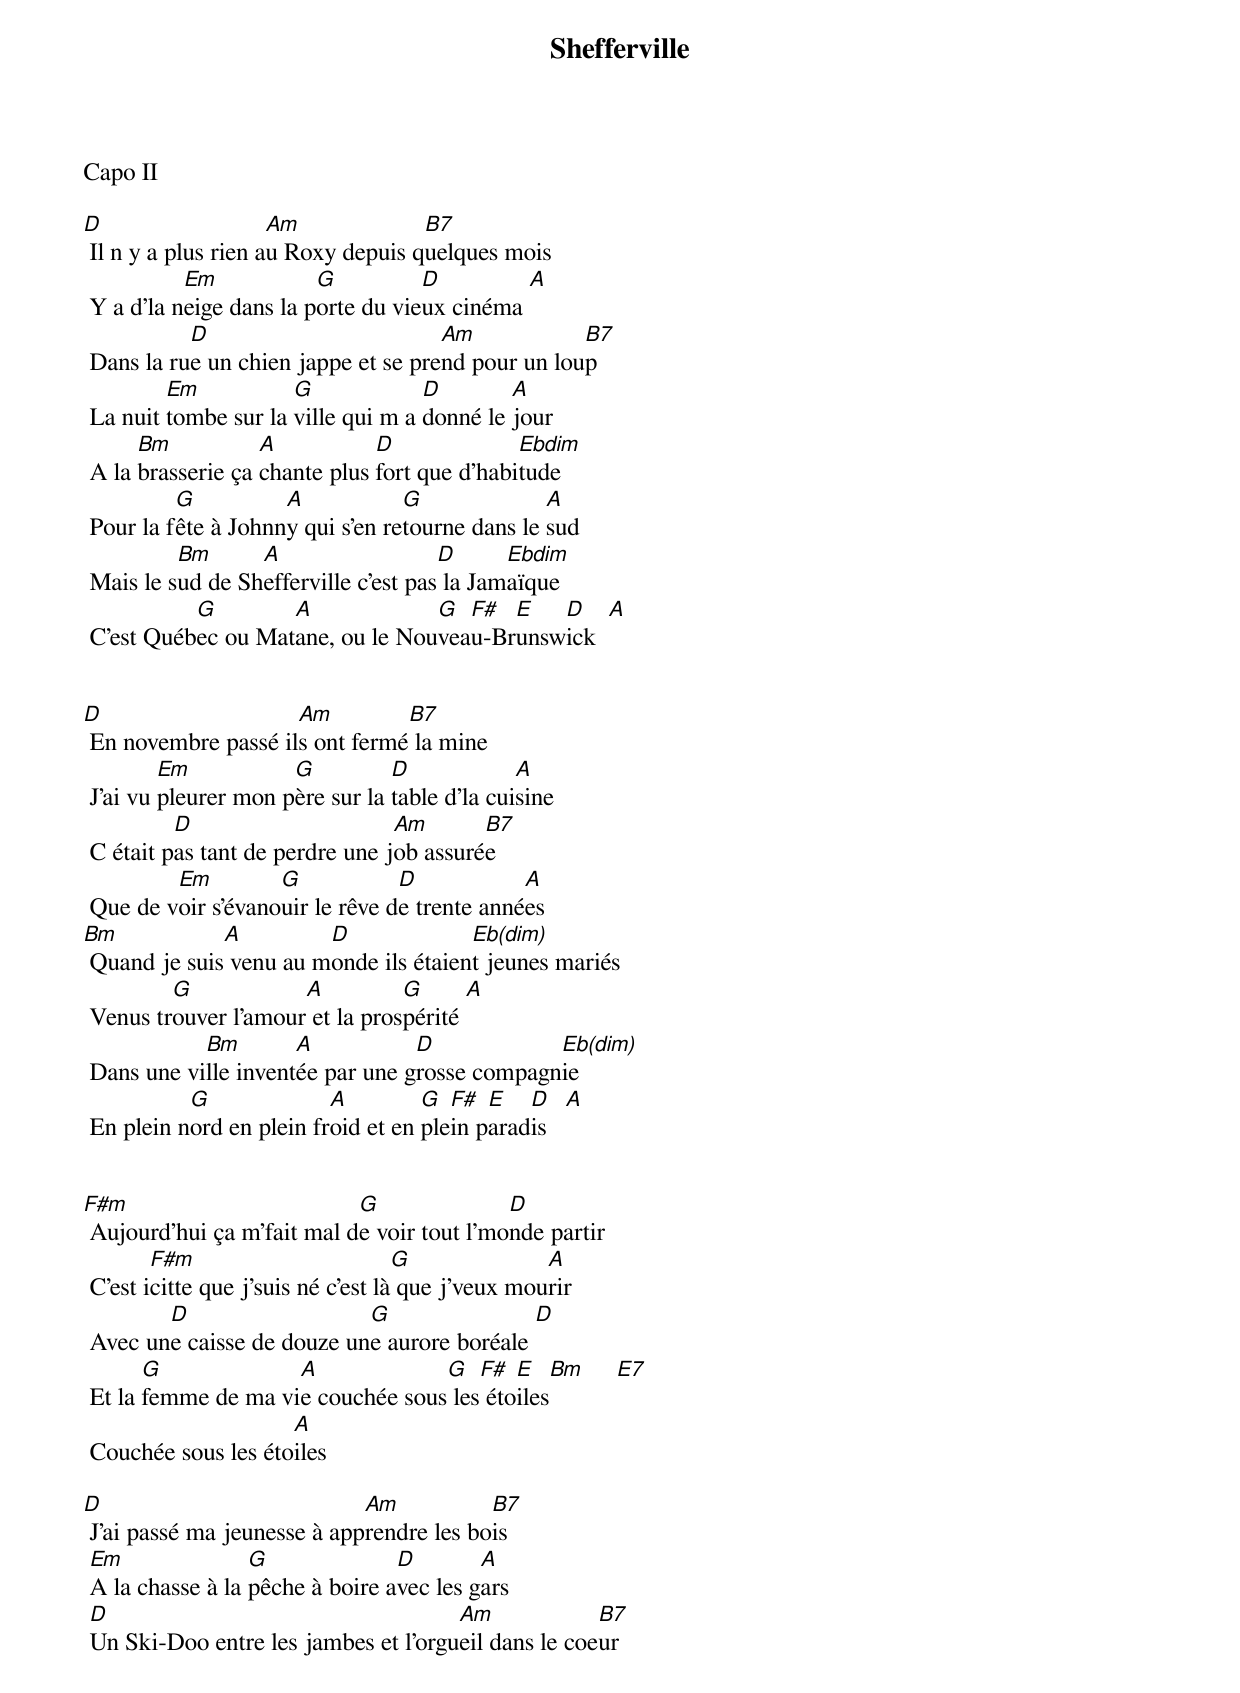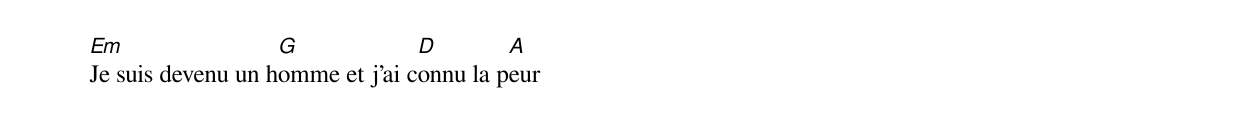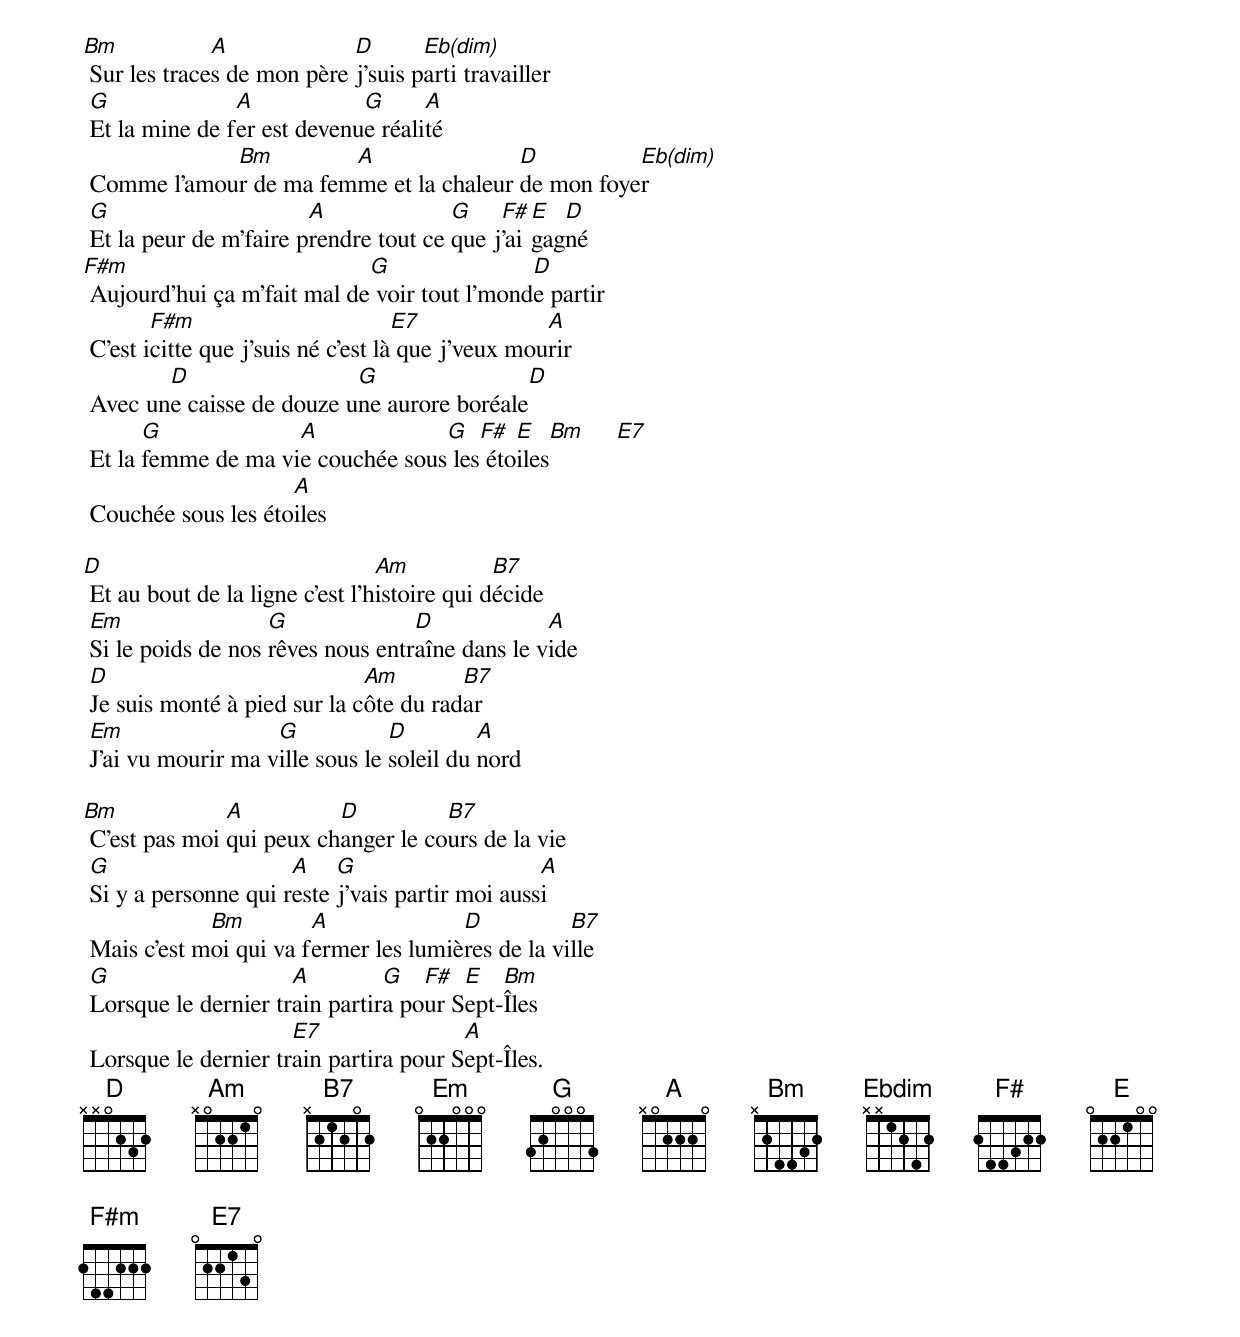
{t:Shefferville}
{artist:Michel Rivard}
Capo II

[D] Il n y a plus rien a[Am]u Roxy depuis q[B7]uelques mois
 Y a d'la n[Em]eige dans la p[G]orte du vie[D]ux cinéma [A]
 Dans la ru[D]e un chien jappe et se pre[Am]nd pour un lou[B7]p
 La nuit [Em]tombe sur la [G]ville qui m a [D]donné le [A]jour
 A la [Bm]brasserie ça [A]chante plus [D]fort que d'habi[Ebdim]tude
 Pour la f[G]ête à Johnn[A]y qui s'en re[G]tourne dans le [A]sud
 Mais le s[Bm]ud de Sh[A]efferville c'est pas[D] la Jam[Ebdim]aïque
 C'est Québ[G]ec ou Mat[A]ane, ou le Nou[G]vea[F#]u-Br[E]unsw[D]ick  [A]


[D] En novembre passé il[Am]s ont fermé[B7] la mine
 J'ai vu [Em]pleurer mon p[G]ère sur la [D]table d'la cui[A]sine
 C était p[D]as tant de perdre une j[Am]ob assuré[B7]e
 Que de v[Em]oir s'évano[G]uir le rêve d[D]e trente anné[A]es
[Bm] Quand je suis[A] venu au m[D]onde ils étaien[Eb(dim)]t jeunes mariés
 Venus tr[G]ouver l'amour[A] et la pros[G]périté [A]
 Dans une vi[Bm]lle invent[A]ée par une g[D]rosse compagn[Eb(dim)]ie
 En plein n[G]ord en plein fr[A]oid et en [G]ple[F#]in p[E]arad[D]is   [A]


[F#m] Aujourd'hui ça m'fait mal d[G]e voir tout l'mo[D]nde partir
 C'est i[F#m]citte que j'suis né c'est là[G] que j'veux mou[A]rir
 Avec un[D]e caisse de douze un[G]e aurore boréale [D]
 Et la [G]femme de ma vi[A]e couchée sous[G] les[F#] éto[E]iles[Bm]     [E7]
 Couchée sous les éto[A]iles

[D] J'ai passé ma jeunesse à app[Am]rendre les bo[B7]is
 [Em]A la chasse à la [G]pêche à boire a[D]vec les g[A]ars
 [D]Un Ski-Doo entre les jambes et l'orgu[Am]eil dans le coe[B7]ur
 [Em]Je suis devenu un h[G]omme et j'ai c[D]onnu la p[A]eur
{new_page}
[Bm] Sur les trace[A]s de mon père [D]j'suis p[Eb(dim)]arti travailler
 [G]Et la mine de f[A]er est devenu[G]e réali[A]té
 Comme l'amou[Bm]r de ma fem[A]me et la chaleur [D]de mon foye[Eb(dim)]r
 [G]Et la peur de m'faire p[A]rendre tout ce [G]que j[F#]'ai [E]gag[D]né
[F#m] Aujourd'hui ça m'fait mal de[G] voir tout l'mond[D]e partir
 C'est i[F#m]citte que j'suis né c'est là[E7] que j'veux mou[A]rir
 Avec un[D]e caisse de douze u[G]ne aurore boréale[D]
 Et la [G]femme de ma vi[A]e couchée sous[G] les[F#] éto[E]iles[Bm]     [E7]
 Couchée sous les éto[A]iles

[D] Et au bout de la ligne c'est l'h[Am]istoire qui d[B7]écide
 [Em]Si le poids de nos [G]rêves nous entr[D]aîne dans le v[A]ide
 [D]Je suis monté à pied sur la c[Am]ôte du rad[B7]ar
 [Em]J'ai vu mourir ma v[G]ille sous le [D]soleil du [A]nord

[Bm] C'est pas moi [A]qui peux ch[D]anger le co[B7]urs de la vie
 [G]Si y a personne qui r[A]este [G]j'vais partir moi auss[A]i
 Mais c'est m[Bm]oi qui va f[A]ermer les lumiè[D]res de la vi[B7]lle
 [G]Lorsque le dernier tr[A]ain partir[G]a po[F#]ur S[E]ept-[Bm]Îles
 Lorsque le dernier tr[E7]ain partira pour S[A]ept-Îles.
